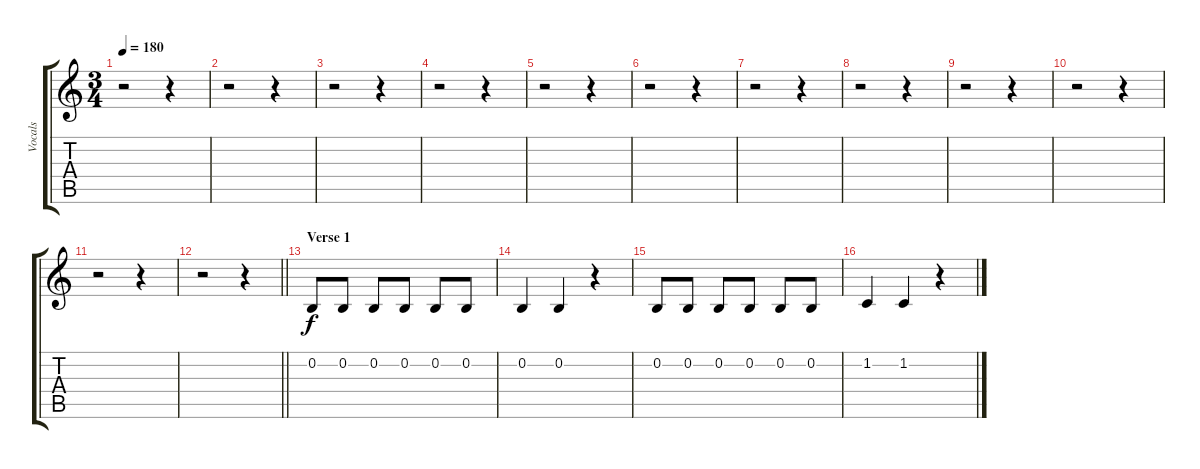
\track ("Vocals" "Vocals") {instrument violin}
\staff {score tabs}
\tuning (E4 B3 G3 D3 A2 E2) {hide}
\ts (3 4)
\tempo 180
\clef g2
\ks c
r.2{dy f} r.4 |
r.2 r.4 |
r.2 r.4 |
r.2 r.4 |
r.2 r.4 |
r.2 r.4 |
r.2 r.4 |
r.2 r.4 |
r.2 r.4 |
r.2 r.4 |
r.2 r.4 |
\barLineRight lightlight
r.2 r.4 |
\section ("" "Verse 1")
0.2.8 0.2.8 0.2.8 0.2.8 0.2.8 0.2.8 |
0.2.4 0.2.4 r.4 |
0.2.8 0.2.8 0.2.8 0.2.8 0.2.8 0.2.8 |
1.2.4 1.2.4 r.4
